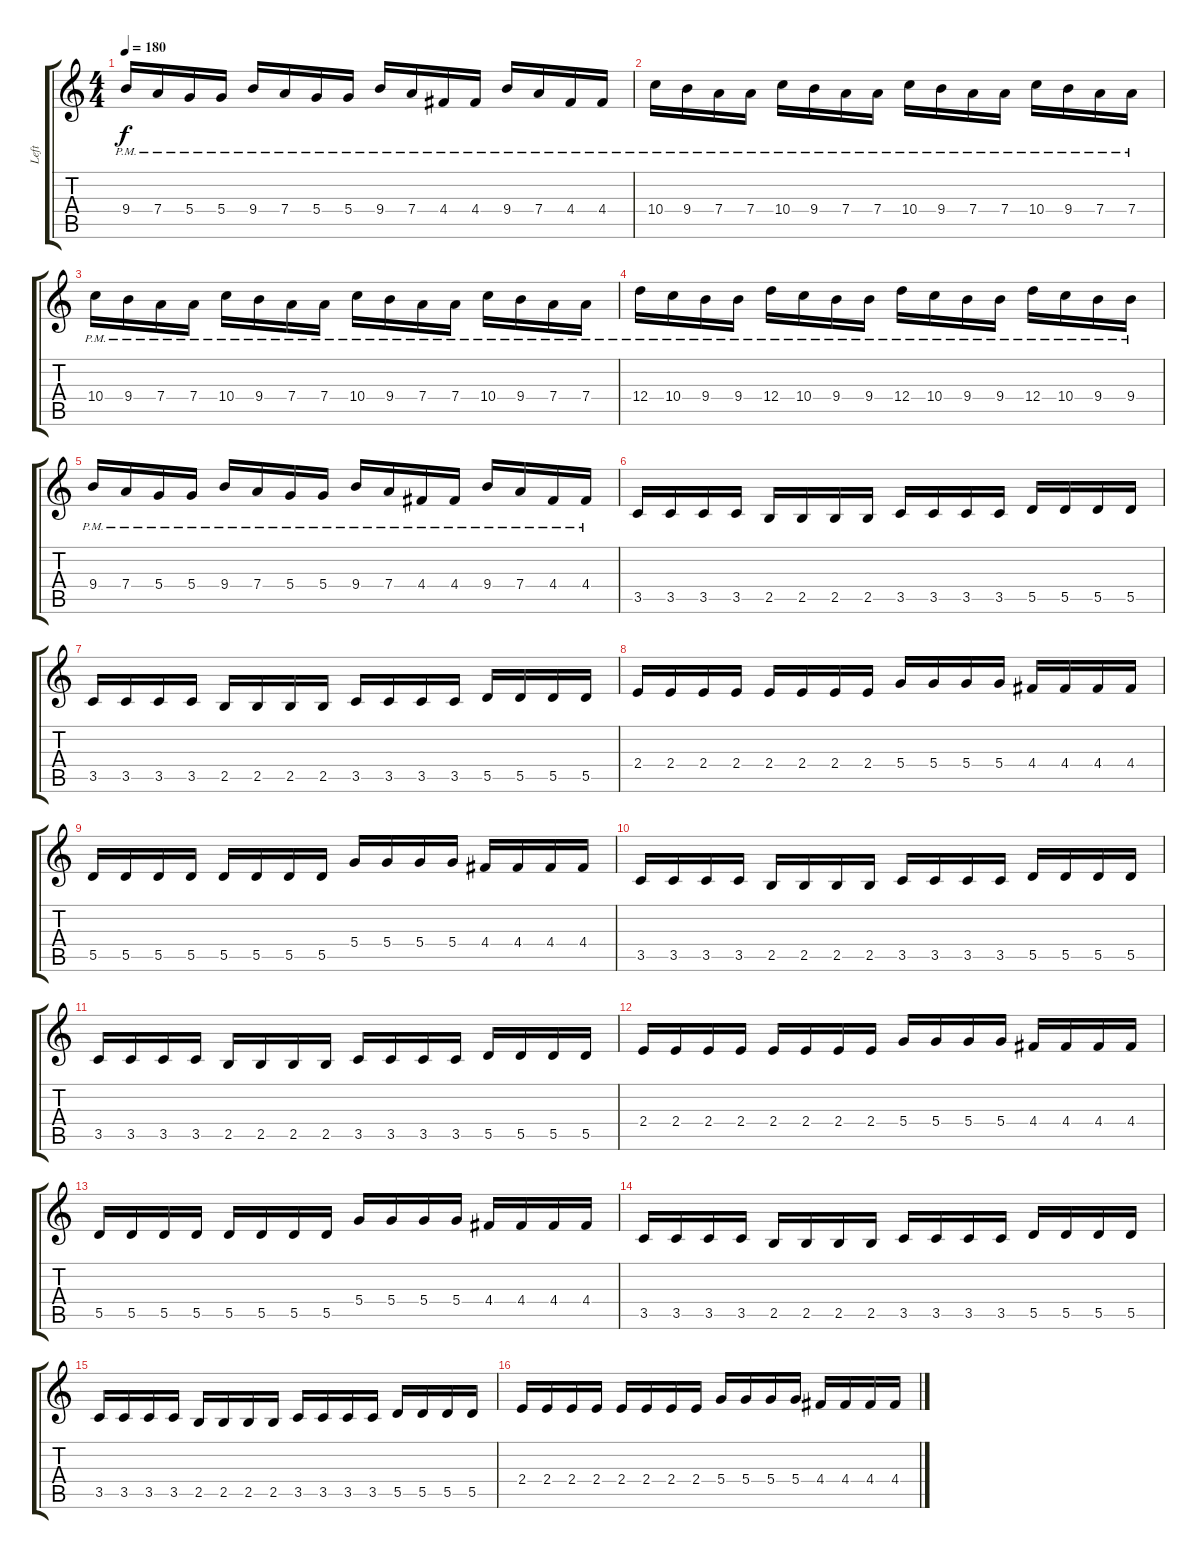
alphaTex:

\track ("Left" "Left") {instrument overdrivenguitar}
\staff {score tabs}
\tuning (E4 B3 G3 D3 A2 E2) {hide}
\ts (4 4)
\tempo 180
\clef g2
\ks c
9.4{pm}.16{dy f} 7.4{pm}.16 5.4{pm}.16 5.4{pm}.16 9.4{pm}.16 7.4{pm}.16 5.4{pm}.16 5.4{pm}.16 9.4{pm}.16 7.4{pm}.16 4.4{pm}.16 4.4{pm}.16 9.4{pm}.16 7.4{pm}.16 4.4{pm}.16 4.4{pm}.16 |
10.4{pm}.16 9.4{pm}.16 7.4{pm}.16 7.4{pm}.16 10.4{pm}.16 9.4{pm}.16 7.4{pm}.16 7.4{pm}.16 10.4{pm}.16 9.4{pm}.16 7.4{pm}.16 7.4{pm}.16 10.4{pm}.16 9.4{pm}.16 7.4{pm}.16 7.4{pm}.16 |
10.4{pm}.16 9.4{pm}.16 7.4{pm}.16 7.4{pm}.16 10.4{pm}.16 9.4{pm}.16 7.4{pm}.16 7.4{pm}.16 10.4{pm}.16 9.4{pm}.16 7.4{pm}.16 7.4{pm}.16 10.4{pm}.16 9.4{pm}.16 7.4{pm}.16 7.4{pm}.16 |
12.4{pm}.16 10.4{pm}.16 9.4{pm}.16 9.4{pm}.16 12.4{pm}.16 10.4{pm}.16 9.4{pm}.16 9.4{pm}.16 12.4{pm}.16 10.4{pm}.16 9.4{pm}.16 9.4{pm}.16 12.4{pm}.16 10.4{pm}.16 9.4{pm}.16 9.4{pm}.16 |
9.4{pm}.16 7.4{pm}.16 5.4{pm}.16 5.4{pm}.16 9.4{pm}.16 7.4{pm}.16 5.4{pm}.16 5.4{pm}.16 9.4{pm}.16 7.4{pm}.16 4.4{pm}.16 4.4{pm}.16 9.4{pm}.16 7.4{pm}.16 4.4{pm}.16 4.4{pm}.16 |
3.5.16 3.5.16 3.5.16 3.5.16 2.5.16 2.5.16 2.5.16 2.5.16 3.5.16 3.5.16 3.5.16 3.5.16 5.5.16 5.5.16 5.5.16 5.5.16 |
3.5.16 3.5.16 3.5.16 3.5.16 2.5.16 2.5.16 2.5.16 2.5.16 3.5.16 3.5.16 3.5.16 3.5.16 5.5.16 5.5.16 5.5.16 5.5.16 |
2.4.16 2.4.16 2.4.16 2.4.16 2.4.16 2.4.16 2.4.16 2.4.16 5.4.16 5.4.16 5.4.16 5.4.16 4.4.16 4.4.16 4.4.16 4.4.16 |
5.5.16 5.5.16 5.5.16 5.5.16 5.5.16 5.5.16 5.5.16 5.5.16 5.4.16 5.4.16 5.4.16 5.4.16 4.4.16 4.4.16 4.4.16 4.4.16 |
3.5.16 3.5.16 3.5.16 3.5.16 2.5.16 2.5.16 2.5.16 2.5.16 3.5.16 3.5.16 3.5.16 3.5.16 5.5.16 5.5.16 5.5.16 5.5.16 |
3.5.16 3.5.16 3.5.16 3.5.16 2.5.16 2.5.16 2.5.16 2.5.16 3.5.16 3.5.16 3.5.16 3.5.16 5.5.16 5.5.16 5.5.16 5.5.16 |
2.4.16 2.4.16 2.4.16 2.4.16 2.4.16 2.4.16 2.4.16 2.4.16 5.4.16 5.4.16 5.4.16 5.4.16 4.4.16 4.4.16 4.4.16 4.4.16 |
5.5.16 5.5.16 5.5.16 5.5.16 5.5.16 5.5.16 5.5.16 5.5.16 5.4.16 5.4.16 5.4.16 5.4.16 4.4.16 4.4.16 4.4.16 4.4.16 |
3.5.16 3.5.16 3.5.16 3.5.16 2.5.16 2.5.16 2.5.16 2.5.16 3.5.16 3.5.16 3.5.16 3.5.16 5.5.16 5.5.16 5.5.16 5.5.16 |
3.5.16 3.5.16 3.5.16 3.5.16 2.5.16 2.5.16 2.5.16 2.5.16 3.5.16 3.5.16 3.5.16 3.5.16 5.5.16 5.5.16 5.5.16 5.5.16 |
2.4.16 2.4.16 2.4.16 2.4.16 2.4.16 2.4.16 2.4.16 2.4.16 5.4.16 5.4.16 5.4.16 5.4.16 4.4.16 4.4.16 4.4.16 4.4.16
